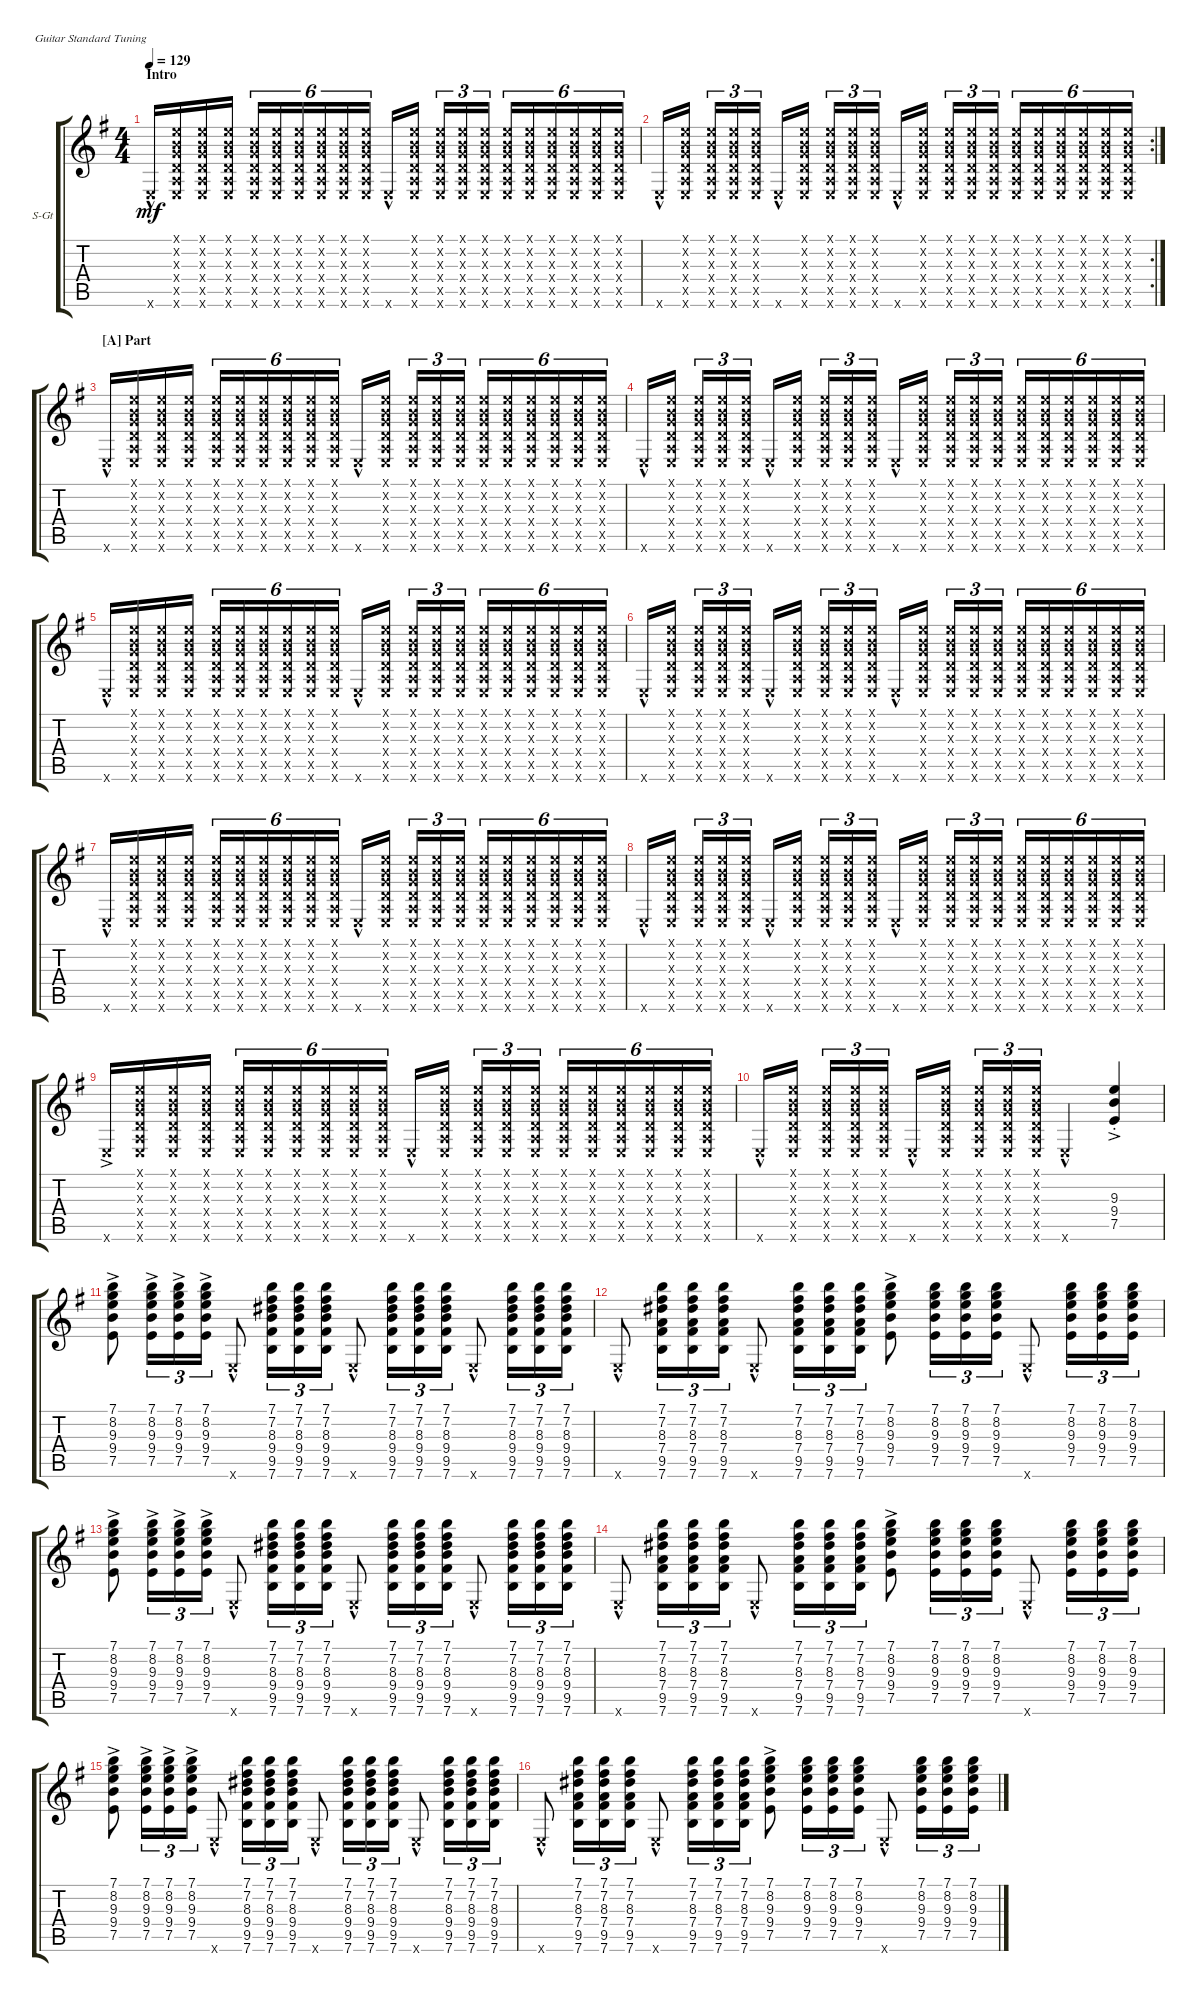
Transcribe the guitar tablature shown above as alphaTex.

\defaultSystemsLayout 4
\bracketExtendMode groupsimilarinstruments
\firstSystemTrackNameOrientation horizontal
\otherSystemsTrackNameOrientation horizontal
\track ("Gabriela" "S-Gt") {instrument acousticguitarsteel}
\staff {score tabs}
\tuning (E4 B3 G3 D3 A2 E2)
\ts (4 4)
\section ("" "Intro")
\scale
0.21889
\tempo 129
\accidentals auto
\clef g2
\ottava regular
\simile none
\ks eminor
0.6{hac x}.16{dy mf instrument acousticguitarsteel} (0.6{x} 0.5{x} 0.4{x} 0.3{x} 0.2{x} 0.1{x}).16 (0.6{x} 0.5{x} 0.4{x} 0.3{x} 0.2{x} 0.1{x}).16 (0.6{x} 0.5{x} 0.4{x} 0.3{x} 0.2{x} 0.1{x}).16 (0.6{x} 0.5{x} 0.4{x} 0.3{x} 0.2{x} 0.1{x}).16{tu (6 4)} (0.6{x} 0.5{x} 0.4{x} 0.3{x} 0.2{x} 0.1{x}).16{tu (6 4)} (0.6{x} 0.5{x} 0.4{x} 0.3{x} 0.2{x} 0.1{x}).16{tu (6 4)} (0.6{x} 0.5{x} 0.4{x} 0.3{x} 0.2{x} 0.1{x}).16{tu (6 4)} (0.6{x} 0.5{x} 0.4{x} 0.3{x} 0.2{x} 0.1{x}).16{tu (6 4)} (0.6{x} 0.5{x} 0.4{x} 0.3{x} 0.2{x} 0.1{x}).16{tu (6 4)} 0.6{hac x}.16 (0.6{x} 0.5{x} 0.4{x} 0.3{x} 0.2{x} 0.1{x}).16 (0.6{x} 0.5{x} 0.4{x} 0.3{x} 0.2{x} 0.1{x}).16{tu (3 2)} (0.6{x} 0.5{x} 0.4{x} 0.3{x} 0.2{x} 0.1{x}).16{tu (3 2)} (0.6{x} 0.5{x} 0.4{x} 0.3{x} 0.2{x} 0.1{x}).16{tu (3 2)} (0.6{x} 0.5{x} 0.4{x} 0.3{x} 0.2{x} 0.1{x}).16{tu (6 4)} (0.6{x} 0.5{x} 0.4{x} 0.3{x} 0.2{x} 0.1{x}).16{tu (6 4)} (0.6{x} 0.5{x} 0.4{x} 0.3{x} 0.2{x} 0.1{x}).16{tu (6 4)} (0.6{x} 0.5{x} 0.4{x} 0.3{x} 0.2{x} 0.1{x}).16{tu (6 4)} (0.6{x} 0.5{x} 0.4{x} 0.3{x} 0.2{x} 0.1{x}).16{tu (6 4)} (0.6{x} 0.5{x} 0.4{x} 0.3{x} 0.2{x} 0.1{x}).16{tu (6 4)} |
\rc 2
\scale
0.137413 0.6{hac x}.16 (0.6{x} 0.5{x} 0.4{x} 0.3{x} 0.2{x} 0.1{x}).16 (0.6{x} 0.5{x} 0.4{x} 0.3{x} 0.2{x} 0.1{x}).16{tu (3 2)} (0.6{x} 0.5{x} 0.4{x} 0.3{x} 0.2{x} 0.1{x}).16{tu (3 2)} (0.6{x} 0.5{x} 0.4{x} 0.3{x} 0.2{x} 0.1{x}).16{tu (3 2)} 0.6{hac x}.16 (0.6{x} 0.5{x} 0.4{x} 0.3{x} 0.2{x} 0.1{x}).16 (0.6{x} 0.5{x} 0.4{x} 0.3{x} 0.2{x} 0.1{x}).16{tu (3 2)} (0.6{x} 0.5{x} 0.4{x} 0.3{x} 0.2{x} 0.1{x}).16{tu (3 2)} (0.6{x} 0.5{x} 0.4{x} 0.3{x} 0.2{x} 0.1{x}).16{tu (3 2)} 0.6{hac x}.16 (0.6{x} 0.5{x} 0.4{x} 0.3{x} 0.2{x} 0.1{x}).16 (0.6{x} 0.5{x} 0.4{x} 0.3{x} 0.2{x} 0.1{x}).16{tu (3 2)} (0.6{x} 0.5{x} 0.4{x} 0.3{x} 0.2{x} 0.1{x}).16{tu (3 2)} (0.6{x} 0.5{x} 0.4{x} 0.3{x} 0.2{x} 0.1{x}).16{tu (3 2)} (0.6{x} 0.5{x} 0.4{x} 0.3{x} 0.2{x} 0.1{x}).16{tu (6 4)} (0.6{x} 0.5{x} 0.4{x} 0.3{x} 0.2{x} 0.1{x}).16{tu (6 4)} (0.6{x} 0.5{x} 0.4{x} 0.3{x} 0.2{x} 0.1{x}).16{tu (6 4)} (0.6{x} 0.5{x} 0.4{x} 0.3{x} 0.2{x} 0.1{x}).16{tu (6 4)} (0.6{x} 0.5{x} 0.4{x} 0.3{x} 0.2{x} 0.1{x}).16{tu (6 4)} (0.6{x} 0.5{x} 0.4{x} 0.3{x} 0.2{x} 0.1{x}).16{tu (6 4)} |
\section ("A" "Part")
\scale
0.217742 0.6{hac x}.16 (0.6{x} 0.5{x} 0.4{x} 0.3{x} 0.2{x} 0.1{x}).16 (0.6{x} 0.5{x} 0.4{x} 0.3{x} 0.2{x} 0.1{x}).16 (0.6{x} 0.5{x} 0.4{x} 0.3{x} 0.2{x} 0.1{x}).16 (0.6{x} 0.5{x} 0.4{x} 0.3{x} 0.2{x} 0.1{x}).16{tu (6 4)} (0.6{x} 0.5{x} 0.4{x} 0.3{x} 0.2{x} 0.1{x}).16{tu (6 4)} (0.6{x} 0.5{x} 0.4{x} 0.3{x} 0.2{x} 0.1{x}).16{tu (6 4)} (0.6{x} 0.5{x} 0.4{x} 0.3{x} 0.2{x} 0.1{x}).16{tu (6 4)} (0.6{x} 0.5{x} 0.4{x} 0.3{x} 0.2{x} 0.1{x}).16{tu (6 4)} (0.6{x} 0.5{x} 0.4{x} 0.3{x} 0.2{x} 0.1{x}).16{tu (6 4)} 0.6{hac x}.16 (0.6{x} 0.5{x} 0.4{x} 0.3{x} 0.2{x} 0.1{x}).16 (0.6{x} 0.5{x} 0.4{x} 0.3{x} 0.2{x} 0.1{x}).16{tu (3 2)} (0.6{x} 0.5{x} 0.4{x} 0.3{x} 0.2{x} 0.1{x}).16{tu (3 2)} (0.6{x} 0.5{x} 0.4{x} 0.3{x} 0.2{x} 0.1{x}).16{tu (3 2)} (0.6{x} 0.5{x} 0.4{x} 0.3{x} 0.2{x} 0.1{x}).16{tu (6 4)} (0.6{x} 0.5{x} 0.4{x} 0.3{x} 0.2{x} 0.1{x}).16{tu (6 4)} (0.6{x} 0.5{x} 0.4{x} 0.3{x} 0.2{x} 0.1{x}).16{tu (6 4)} (0.6{x} 0.5{x} 0.4{x} 0.3{x} 0.2{x} 0.1{x}).16{tu (6 4)} (0.6{x} 0.5{x} 0.4{x} 0.3{x} 0.2{x} 0.1{x}).16{tu (6 4)} (0.6{x} 0.5{x} 0.4{x} 0.3{x} 0.2{x} 0.1{x}).16{tu (6 4)} |
\scale
0.426146 0.6{hac x}.16 (0.6{x} 0.5{x} 0.4{x} 0.3{x} 0.2{x} 0.1{x}).16 (0.6{x} 0.5{x} 0.4{x} 0.3{x} 0.2{x} 0.1{x}).16{tu (3 2)} (0.6{x} 0.5{x} 0.4{x} 0.3{x} 0.2{x} 0.1{x}).16{tu (3 2)} (0.6{x} 0.5{x} 0.4{x} 0.3{x} 0.2{x} 0.1{x}).16{tu (3 2)} 0.6{hac x}.16 (0.6{x} 0.5{x} 0.4{x} 0.3{x} 0.2{x} 0.1{x}).16 (0.6{x} 0.5{x} 0.4{x} 0.3{x} 0.2{x} 0.1{x}).16{tu (3 2)} (0.6{x} 0.5{x} 0.4{x} 0.3{x} 0.2{x} 0.1{x}).16{tu (3 2)} (0.6{x} 0.5{x} 0.4{x} 0.3{x} 0.2{x} 0.1{x}).16{tu (3 2)} 0.6{hac x}.16 (0.6{x} 0.5{x} 0.4{x} 0.3{x} 0.2{x} 0.1{x}).16 (0.6{x} 0.5{x} 0.4{x} 0.3{x} 0.2{x} 0.1{x}).16{tu (3 2)} (0.6{x} 0.5{x} 0.4{x} 0.3{x} 0.2{x} 0.1{x}).16{tu (3 2)} (0.6{x} 0.5{x} 0.4{x} 0.3{x} 0.2{x} 0.1{x}).16{tu (3 2)} (0.6{x} 0.5{x} 0.4{x} 0.3{x} 0.2{x} 0.1{x}).16{tu (6 4)} (0.6{x} 0.5{x} 0.4{x} 0.3{x} 0.2{x} 0.1{x}).16{tu (6 4)} (0.6{x} 0.5{x} 0.4{x} 0.3{x} 0.2{x} 0.1{x}).16{tu (6 4)} (0.6{x} 0.5{x} 0.4{x} 0.3{x} 0.2{x} 0.1{x}).16{tu (6 4)} (0.6{x} 0.5{x} 0.4{x} 0.3{x} 0.2{x} 0.1{x}).16{tu (6 4)} (0.6{x} 0.5{x} 0.4{x} 0.3{x} 0.2{x} 0.1{x}).16{tu (6 4)} |
0.6{hac x}.16 (0.6{x} 0.5{x} 0.4{x} 0.3{x} 0.2{x} 0.1{x}).16 (0.6{x} 0.5{x} 0.4{x} 0.3{x} 0.2{x} 0.1{x}).16 (0.6{x} 0.5{x} 0.4{x} 0.3{x} 0.2{x} 0.1{x}).16 (0.6{x} 0.5{x} 0.4{x} 0.3{x} 0.2{x} 0.1{x}).16{tu (6 4)} (0.6{x} 0.5{x} 0.4{x} 0.3{x} 0.2{x} 0.1{x}).16{tu (6 4)} (0.6{x} 0.5{x} 0.4{x} 0.3{x} 0.2{x} 0.1{x}).16{tu (6 4)} (0.6{x} 0.5{x} 0.4{x} 0.3{x} 0.2{x} 0.1{x}).16{tu (6 4)} (0.6{x} 0.5{x} 0.4{x} 0.3{x} 0.2{x} 0.1{x}).16{tu (6 4)} (0.6{x} 0.5{x} 0.4{x} 0.3{x} 0.2{x} 0.1{x}).16{tu (6 4)} 0.6{hac x}.16 (0.6{x} 0.5{x} 0.4{x} 0.3{x} 0.2{x} 0.1{x}).16 (0.6{x} 0.5{x} 0.4{x} 0.3{x} 0.2{x} 0.1{x}).16{tu (3 2)} (0.6{x} 0.5{x} 0.4{x} 0.3{x} 0.2{x} 0.1{x}).16{tu (3 2)} (0.6{x} 0.5{x} 0.4{x} 0.3{x} 0.2{x} 0.1{x}).16{tu (3 2)} (0.6{x} 0.5{x} 0.4{x} 0.3{x} 0.2{x} 0.1{x}).16{tu (6 4)} (0.6{x} 0.5{x} 0.4{x} 0.3{x} 0.2{x} 0.1{x}).16{tu (6 4)} (0.6{x} 0.5{x} 0.4{x} 0.3{x} 0.2{x} 0.1{x}).16{tu (6 4)} (0.6{x} 0.5{x} 0.4{x} 0.3{x} 0.2{x} 0.1{x}).16{tu (6 4)} (0.6{x} 0.5{x} 0.4{x} 0.3{x} 0.2{x} 0.1{x}).16{tu (6 4)} (0.6{x} 0.5{x} 0.4{x} 0.3{x} 0.2{x} 0.1{x}).16{tu (6 4)} |
0.6{hac x}.16 (0.6{x} 0.5{x} 0.4{x} 0.3{x} 0.2{x} 0.1{x}).16 (0.6{x} 0.5{x} 0.4{x} 0.3{x} 0.2{x} 0.1{x}).16{tu (3 2)} (0.6{x} 0.5{x} 0.4{x} 0.3{x} 0.2{x} 0.1{x}).16{tu (3 2)} (0.6{x} 0.5{x} 0.4{x} 0.3{x} 0.2{x} 0.1{x}).16{tu (3 2)} 0.6{hac x}.16 (0.6{x} 0.5{x} 0.4{x} 0.3{x} 0.2{x} 0.1{x}).16 (0.6{x} 0.5{x} 0.4{x} 0.3{x} 0.2{x} 0.1{x}).16{tu (3 2)} (0.6{x} 0.5{x} 0.4{x} 0.3{x} 0.2{x} 0.1{x}).16{tu (3 2)} (0.6{x} 0.5{x} 0.4{x} 0.3{x} 0.2{x} 0.1{x}).16{tu (3 2)} 0.6{hac x}.16 (0.6{x} 0.5{x} 0.4{x} 0.3{x} 0.2{x} 0.1{x}).16 (0.6{x} 0.5{x} 0.4{x} 0.3{x} 0.2{x} 0.1{x}).16{tu (3 2)} (0.6{x} 0.5{x} 0.4{x} 0.3{x} 0.2{x} 0.1{x}).16{tu (3 2)} (0.6{x} 0.5{x} 0.4{x} 0.3{x} 0.2{x} 0.1{x}).16{tu (3 2)} (0.6{x} 0.5{x} 0.4{x} 0.3{x} 0.2{x} 0.1{x}).16{tu (6 4)} (0.6{x} 0.5{x} 0.4{x} 0.3{x} 0.2{x} 0.1{x}).16{tu (6 4)} (0.6{x} 0.5{x} 0.4{x} 0.3{x} 0.2{x} 0.1{x}).16{tu (6 4)} (0.6{x} 0.5{x} 0.4{x} 0.3{x} 0.2{x} 0.1{x}).16{tu (6 4)} (0.6{x} 0.5{x} 0.4{x} 0.3{x} 0.2{x} 0.1{x}).16{tu (6 4)} (0.6{x} 0.5{x} 0.4{x} 0.3{x} 0.2{x} 0.1{x}).16{tu (6 4)} |
0.6{hac x}.16 (0.6{x} 0.5{x} 0.4{x} 0.3{x} 0.2{x} 0.1{x}).16 (0.6{x} 0.5{x} 0.4{x} 0.3{x} 0.2{x} 0.1{x}).16 (0.6{x} 0.5{x} 0.4{x} 0.3{x} 0.2{x} 0.1{x}).16 (0.6{x} 0.5{x} 0.4{x} 0.3{x} 0.2{x} 0.1{x}).16{tu (6 4)} (0.6{x} 0.5{x} 0.4{x} 0.3{x} 0.2{x} 0.1{x}).16{tu (6 4)} (0.6{x} 0.5{x} 0.4{x} 0.3{x} 0.2{x} 0.1{x}).16{tu (6 4)} (0.6{x} 0.5{x} 0.4{x} 0.3{x} 0.2{x} 0.1{x}).16{tu (6 4)} (0.6{x} 0.5{x} 0.4{x} 0.3{x} 0.2{x} 0.1{x}).16{tu (6 4)} (0.6{x} 0.5{x} 0.4{x} 0.3{x} 0.2{x} 0.1{x}).16{tu (6 4)} 0.6{hac x}.16 (0.6{x} 0.5{x} 0.4{x} 0.3{x} 0.2{x} 0.1{x}).16 (0.6{x} 0.5{x} 0.4{x} 0.3{x} 0.2{x} 0.1{x}).16{tu (3 2)} (0.6{x} 0.5{x} 0.4{x} 0.3{x} 0.2{x} 0.1{x}).16{tu (3 2)} (0.6{x} 0.5{x} 0.4{x} 0.3{x} 0.2{x} 0.1{x}).16{tu (3 2)} (0.6{x} 0.5{x} 0.4{x} 0.3{x} 0.2{x} 0.1{x}).16{tu (6 4)} (0.6{x} 0.5{x} 0.4{x} 0.3{x} 0.2{x} 0.1{x}).16{tu (6 4)} (0.6{x} 0.5{x} 0.4{x} 0.3{x} 0.2{x} 0.1{x}).16{tu (6 4)} (0.6{x} 0.5{x} 0.4{x} 0.3{x} 0.2{x} 0.1{x}).16{tu (6 4)} (0.6{x} 0.5{x} 0.4{x} 0.3{x} 0.2{x} 0.1{x}).16{tu (6 4)} (0.6{x} 0.5{x} 0.4{x} 0.3{x} 0.2{x} 0.1{x}).16{tu (6 4)} |
0.6{hac x}.16 (0.6{x} 0.5{x} 0.4{x} 0.3{x} 0.2{x} 0.1{x}).16 (0.6{x} 0.5{x} 0.4{x} 0.3{x} 0.2{x} 0.1{x}).16{tu (3 2)} (0.6{x} 0.5{x} 0.4{x} 0.3{x} 0.2{x} 0.1{x}).16{tu (3 2)} (0.6{x} 0.5{x} 0.4{x} 0.3{x} 0.2{x} 0.1{x}).16{tu (3 2)} 0.6{hac x}.16 (0.6{x} 0.5{x} 0.4{x} 0.3{x} 0.2{x} 0.1{x}).16 (0.6{x} 0.5{x} 0.4{x} 0.3{x} 0.2{x} 0.1{x}).16{tu (3 2)} (0.6{x} 0.5{x} 0.4{x} 0.3{x} 0.2{x} 0.1{x}).16{tu (3 2)} (0.6{x} 0.5{x} 0.4{x} 0.3{x} 0.2{x} 0.1{x}).16{tu (3 2)} 0.6{hac x}.16 (0.6{x} 0.5{x} 0.4{x} 0.3{x} 0.2{x} 0.1{x}).16 (0.6{x} 0.5{x} 0.4{x} 0.3{x} 0.2{x} 0.1{x}).16{tu (3 2)} (0.6{x} 0.5{x} 0.4{x} 0.3{x} 0.2{x} 0.1{x}).16{tu (3 2)} (0.6{x} 0.5{x} 0.4{x} 0.3{x} 0.2{x} 0.1{x}).16{tu (3 2)} (0.6{x} 0.5{x} 0.4{x} 0.3{x} 0.2{x} 0.1{x}).16{tu (6 4)} (0.6{x} 0.5{x} 0.4{x} 0.3{x} 0.2{x} 0.1{x}).16{tu (6 4)} (0.6{x} 0.5{x} 0.4{x} 0.3{x} 0.2{x} 0.1{x}).16{tu (6 4)} (0.6{x} 0.5{x} 0.4{x} 0.3{x} 0.2{x} 0.1{x}).16{tu (6 4)} (0.6{x} 0.5{x} 0.4{x} 0.3{x} 0.2{x} 0.1{x}).16{tu (6 4)} (0.6{x} 0.5{x} 0.4{x} 0.3{x} 0.2{x} 0.1{x}).16{tu (6 4)} |
0.6{ac x}.16 (0.6{x} 0.5{x} 0.4{x} 0.3{x} 0.2{x} 0.1{x}).16 (0.6{x} 0.5{x} 0.4{x} 0.3{x} 0.2{x} 0.1{x}).16 (0.6{x} 0.5{x} 0.4{x} 0.3{x} 0.2{x} 0.1{x}).16 (0.6{x} 0.5{x} 0.4{x} 0.3{x} 0.2{x} 0.1{x}).16{tu (6 4)} (0.6{x} 0.5{x} 0.4{x} 0.3{x} 0.2{x} 0.1{x}).16{tu (6 4)} (0.6{x} 0.5{x} 0.4{x} 0.3{x} 0.2{x} 0.1{x}).16{tu (6 4)} (0.6{x} 0.5{x} 0.4{x} 0.3{x} 0.2{x} 0.1{x}).16{tu (6 4)} (0.6{x} 0.5{x} 0.4{x} 0.3{x} 0.2{x} 0.1{x}).16{tu (6 4)} (0.6{x} 0.5{x} 0.4{x} 0.3{x} 0.2{x} 0.1{x}).16{tu (6 4)} 0.6{hac x}.16 (0.6{x} 0.5{x} 0.4{x} 0.3{x} 0.2{x} 0.1{x}).16 (0.6{x} 0.5{x} 0.4{x} 0.3{x} 0.2{x} 0.1{x}).16{tu (3 2)} (0.6{x} 0.5{x} 0.4{x} 0.3{x} 0.2{x} 0.1{x}).16{tu (3 2)} (0.6{x} 0.5{x} 0.4{x} 0.3{x} 0.2{x} 0.1{x}).16{tu (3 2)} (0.6{x} 0.5{x} 0.4{x} 0.3{x} 0.2{x} 0.1{x}).16{tu (6 4)} (0.6{x} 0.5{x} 0.4{x} 0.3{x} 0.2{x} 0.1{x}).16{tu (6 4)} (0.6{x} 0.5{x} 0.4{x} 0.3{x} 0.2{x} 0.1{x}).16{tu (6 4)} (0.6{x} 0.5{x} 0.4{x} 0.3{x} 0.2{x} 0.1{x}).16{tu (6 4)} (0.6{x} 0.5{x} 0.4{x} 0.3{x} 0.2{x} 0.1{x}).16{tu (6 4)} (0.6{x} 0.5{x} 0.4{x} 0.3{x} 0.2{x} 0.1{x}).16{tu (6 4)} |
0.6{hac x}.16 (0.6{x} 0.5{x} 0.4{x} 0.3{x} 0.2{x} 0.1{x}).16 (0.6{x} 0.5{x} 0.4{x} 0.3{x} 0.2{x} 0.1{x}).16{tu (3 2)} (0.6{x} 0.5{x} 0.4{x} 0.3{x} 0.2{x} 0.1{x}).16{tu (3 2)} (0.6{x} 0.5{x} 0.4{x} 0.3{x} 0.2{x} 0.1{x}).16{tu (3 2)} 0.6{hac x}.16 (0.6{x} 0.5{x} 0.4{x} 0.3{x} 0.2{x} 0.1{x}).16 (0.6{x} 0.5{x} 0.4{x} 0.3{x} 0.2{x} 0.1{x}).16{tu (3 2)} (0.6{x} 0.5{x} 0.4{x} 0.3{x} 0.2{x} 0.1{x}).16{tu (3 2)} (0.6{x} 0.5{x} 0.4{x} 0.3{x} 0.2{x} 0.1{x}).16{tu (3 2)} 0.6{hac x}.4 (7.5{ac st} 9.4{ac st} 9.3{ac st}).4 |
(7.5{ac} 9.4{ac} 9.3{ac} 8.2{ac} 7.1{ac}).8 (7.5{ac} 9.4{ac} 9.3{ac} 8.2{ac} 7.1{ac}).16{tu (3 2)} (7.5{ac} 9.4{ac} 9.3{ac} 8.2{ac} 7.1{ac}).16{tu (3 2)} (7.5{ac} 9.4{ac} 9.3{ac} 8.2{ac} 7.1{ac}).16{tu (3 2)} 0.6{hac x}.8 (7.6 9.5 9.4 8.3 7.2 7.1).16{tu (3 2)} (7.6 9.5 9.4 8.3 7.2 7.1).16{tu (3 2)} (7.6 9.5 9.4 8.3 7.2 7.1).16{tu (3 2)} 0.6{hac x}.8 (7.6 9.5 9.4 8.3 7.2 7.1).16{tu (3 2)} (7.6 9.5 9.4 8.3 7.2 7.1).16{tu (3 2)} (7.6 9.5 9.4 8.3 7.2 7.1).16{tu (3 2)} 0.6{hac x}.8 (7.6 9.5 9.4 8.3 7.2 7.1).16{tu (3 2)} (7.6 9.5 9.4 8.3 7.2 7.1).16{tu (3 2)} (7.6 9.5 9.4 8.3 7.2 7.1).16{tu (3 2)} |
0.6{hac x}.8 (7.6 9.5 7.4 8.3 7.2 7.1).16{tu (3 2)} (7.6 9.5 7.4 8.3 7.2 7.1).16{tu (3 2)} (7.6 9.5 7.4 8.3 7.2 7.1).16{tu (3 2)} 0.6{hac x}.8 (7.6 9.5 7.4 8.3 7.2 7.1).16{tu (3 2)} (7.6 9.5 7.4 8.3 7.2 7.1).16{tu (3 2)} (7.6 9.5 7.4 8.3 7.2 7.1).16{tu (3 2)} (7.5{ac} 9.4{ac} 9.3{ac} 8.2{ac} 7.1{ac}).8 (7.5 9.4 9.3 8.2 7.1).16{tu (3 2)} (7.5 9.4 9.3 8.2 7.1).16{tu (3 2)} (7.5 9.4 9.3 8.2 7.1).16{tu (3 2)} 0.6{hac x}.8 (7.5 9.4 9.3 8.2 7.1).16{tu (3 2)} (7.5 9.4 9.3 8.2 7.1).16{tu (3 2)} (7.5 9.4 9.3 8.2 7.1).16{tu (3 2)} |
(7.5{ac} 9.4{ac} 9.3{ac} 8.2{ac} 7.1{ac}).8 (7.5{ac} 9.4{ac} 9.3{ac} 8.2{ac} 7.1{ac}).16{tu (3 2)} (7.5{ac} 9.4{ac} 9.3{ac} 8.2{ac} 7.1{ac}).16{tu (3 2)} (7.5{ac} 9.4{ac} 9.3{ac} 8.2{ac} 7.1{ac}).16{tu (3 2)} 0.6{hac x}.8 (7.6 9.5 9.4 8.3 7.2 7.1).16{tu (3 2)} (7.6 9.5 9.4 8.3 7.2 7.1).16{tu (3 2)} (7.6 9.5 9.4 8.3 7.2 7.1).16{tu (3 2)} 0.6{hac x}.8 (7.6 9.5 9.4 8.3 7.2 7.1).16{tu (3 2)} (7.6 9.5 9.4 8.3 7.2 7.1).16{tu (3 2)} (7.6 9.5 9.4 8.3 7.2 7.1).16{tu (3 2)} 0.6{hac x}.8 (7.6 9.5 9.4 8.3 7.2 7.1).16{tu (3 2)} (7.6 9.5 9.4 8.3 7.2 7.1).16{tu (3 2)} (7.6 9.5 9.4 8.3 7.2 7.1).16{tu (3 2)} |
0.6{hac x}.8 (7.6 9.5 7.4 8.3 7.2 7.1).16{tu (3 2)} (7.6 9.5 7.4 8.3 7.2 7.1).16{tu (3 2)} (7.6 9.5 7.4 8.3 7.2 7.1).16{tu (3 2)} 0.6{hac x}.8 (7.6 9.5 7.4 8.3 7.2 7.1).16{tu (3 2)} (7.6 9.5 7.4 8.3 7.2 7.1).16{tu (3 2)} (7.6 9.5 7.4 8.3 7.2 7.1).16{tu (3 2)} (7.5{ac} 9.4{ac} 9.3{ac} 8.2{ac} 7.1{ac}).8 (7.5 9.4 9.3 8.2 7.1).16{tu (3 2)} (7.5 9.4 9.3 8.2 7.1).16{tu (3 2)} (7.5 9.4 9.3 8.2 7.1).16{tu (3 2)} 0.6{hac x}.8 (7.5 9.4 9.3 8.2 7.1).16{tu (3 2)} (7.5 9.4 9.3 8.2 7.1).16{tu (3 2)} (7.5 9.4 9.3 8.2 7.1).16{tu (3 2)} |
(7.5{ac} 9.4{ac} 9.3{ac} 8.2{ac} 7.1{ac}).8 (7.5{ac} 9.4{ac} 9.3{ac} 8.2{ac} 7.1{ac}).16{tu (3 2)} (7.5{ac} 9.4{ac} 9.3{ac} 8.2{ac} 7.1{ac}).16{tu (3 2)} (7.5{ac} 9.4{ac} 9.3{ac} 8.2{ac} 7.1{ac}).16{tu (3 2)} 0.6{hac x}.8 (7.6 9.5 9.4 8.3 7.2 7.1).16{tu (3 2)} (7.6 9.5 9.4 8.3 7.2 7.1).16{tu (3 2)} (7.6 9.5 9.4 8.3 7.2 7.1).16{tu (3 2)} 0.6{hac x}.8 (7.6 9.5 9.4 8.3 7.2 7.1).16{tu (3 2)} (7.6 9.5 9.4 8.3 7.2 7.1).16{tu (3 2)} (7.6 9.5 9.4 8.3 7.2 7.1).16{tu (3 2)} 0.6{hac x}.8 (7.6 9.5 9.4 8.3 7.2 7.1).16{tu (3 2)} (7.6 9.5 9.4 8.3 7.2 7.1).16{tu (3 2)} (7.6 9.5 9.4 8.3 7.2 7.1).16{tu (3 2)} |
0.6{hac x}.8 (7.6 9.5 7.4 8.3 7.2 7.1).16{tu (3 2)} (7.6 9.5 7.4 8.3 7.2 7.1).16{tu (3 2)} (7.6 9.5 7.4 8.3 7.2 7.1).16{tu (3 2)} 0.6{hac x}.8 (7.6 9.5 7.4 8.3 7.2 7.1).16{tu (3 2)} (7.6 9.5 7.4 8.3 7.2 7.1).16{tu (3 2)} (7.6 9.5 7.4 8.3 7.2 7.1).16{tu (3 2)} (7.5{ac} 9.4{ac} 9.3{ac} 8.2{ac} 7.1{ac}).8 (7.5 9.4 9.3 8.2 7.1).16{tu (3 2)} (7.5 9.4 9.3 8.2 7.1).16{tu (3 2)} (7.5 9.4 9.3 8.2 7.1).16{tu (3 2)} 0.6{hac x}.8 (7.5 9.4 9.3 8.2 7.1).16{tu (3 2)} (7.5 9.4 9.3 8.2 7.1).16{tu (3 2)} (7.5 9.4 9.3 8.2 7.1).16{tu (3 2)}
